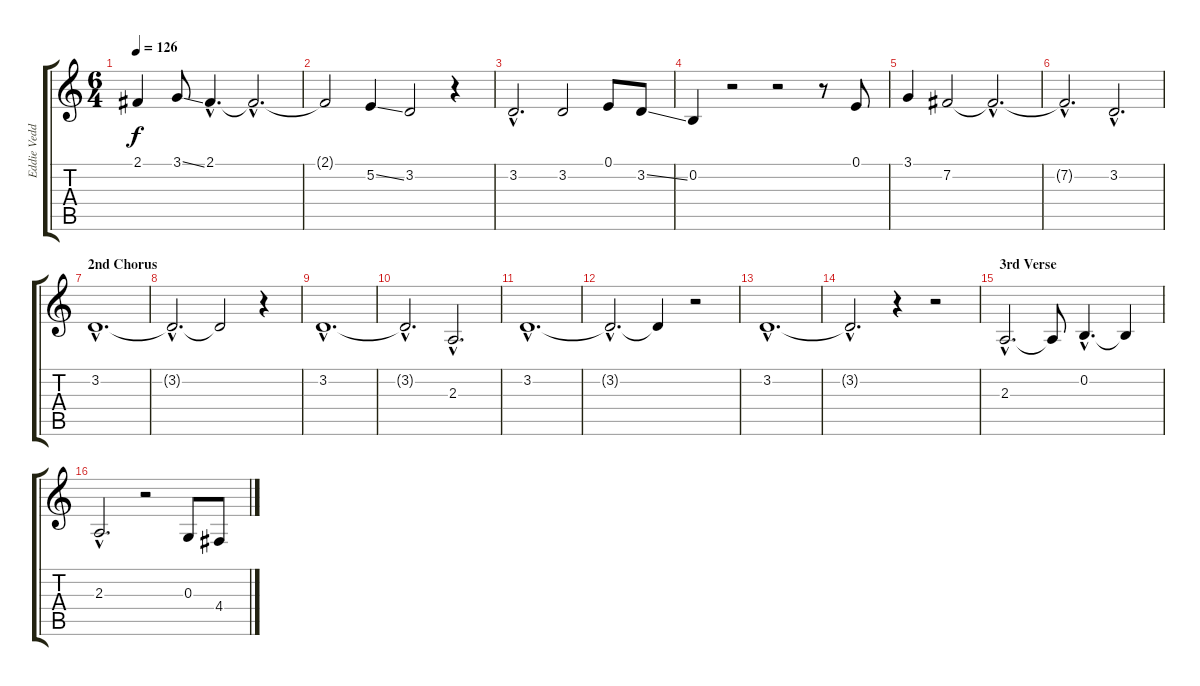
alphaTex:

\track ("Eddie Vedder" "Eddie Vedd") {instrument voiceoohs}
\staff {score tabs}
\tuning (E4 B3 G3 D3 A2 E2) {hide}
\ts (6 4)
\tempo 126
\clef g2
\ks c
2.1.4{dy f} 3.1{ss}.8 2.1{hac}.4{d} 2.1{hac t}.2{d} |
2.1{t}.2 5.2{ss}.4 3.2.2 r.4 |
3.2{hac}.2{d} 3.2.2 0.1.8 3.2{ss}.8 |
0.2.4 r.2 r.2 r.8 0.1.8 |
3.1.4 7.2.2 7.2{hac t}.2{d} |
7.2{hac t}.2{d} 3.2{hac}.2{d} |
\section ("" "2nd Chorus")
3.2{hac}.1{d} |
3.2{hac t}.2{d} 3.2{t}.2 r.4 |
3.2{hac}.1{d} |
3.2{hac t}.2{d} 2.3{hac}.2{d} |
3.2{hac}.1{d} |
3.2{hac t}.2{d} 3.2{t}.4 r.2 |
3.2{hac}.1{d} |
3.2{hac t}.2{d} r.4 r.2 |
\section ("" "3rd Verse")
2.3{hac}.2{d} 2.3{t}.8 0.2{hac}.4{d} 0.2{t}.4 |
2.3{hac}.2{d} r.2 0.3.8 4.4.8
